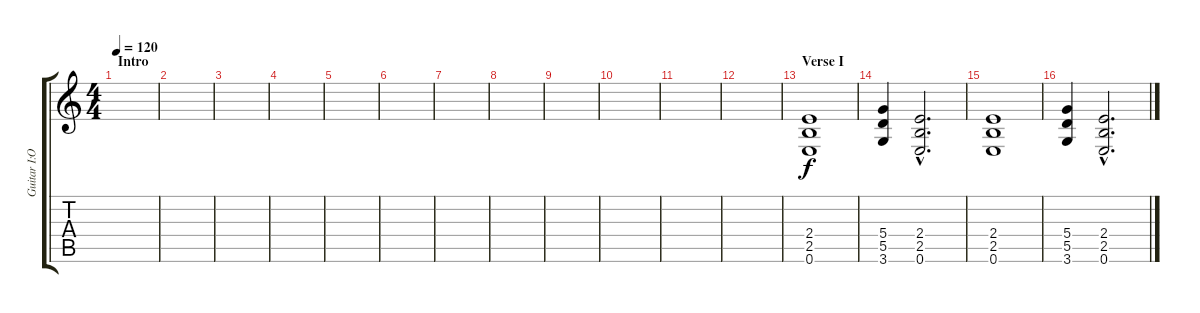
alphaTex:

\track ("Guitar I:Overdub" "Guitar I:O") {instrument overdrivenguitar}
\staff {score tabs}
\tuning (E4 B3 G3 D3 A2 E2) {hide}
\ts (4 4)
\section ("" "Intro")
\tempo 120
\clef g2
\ks c
|
|
|
|
|
|
|
|
|
|
|
|
\section ("" "Verse I")
(2.4 2.5 0.6).1 |
(5.4 5.5 3.6).4 (2.4{hac} 2.5{hac} 0.6{hac}).2{d} |
(2.4 2.5 0.6).1 |
(5.4 5.5 3.6).4 (2.4{hac} 2.5{hac} 0.6{hac}).2{d}
